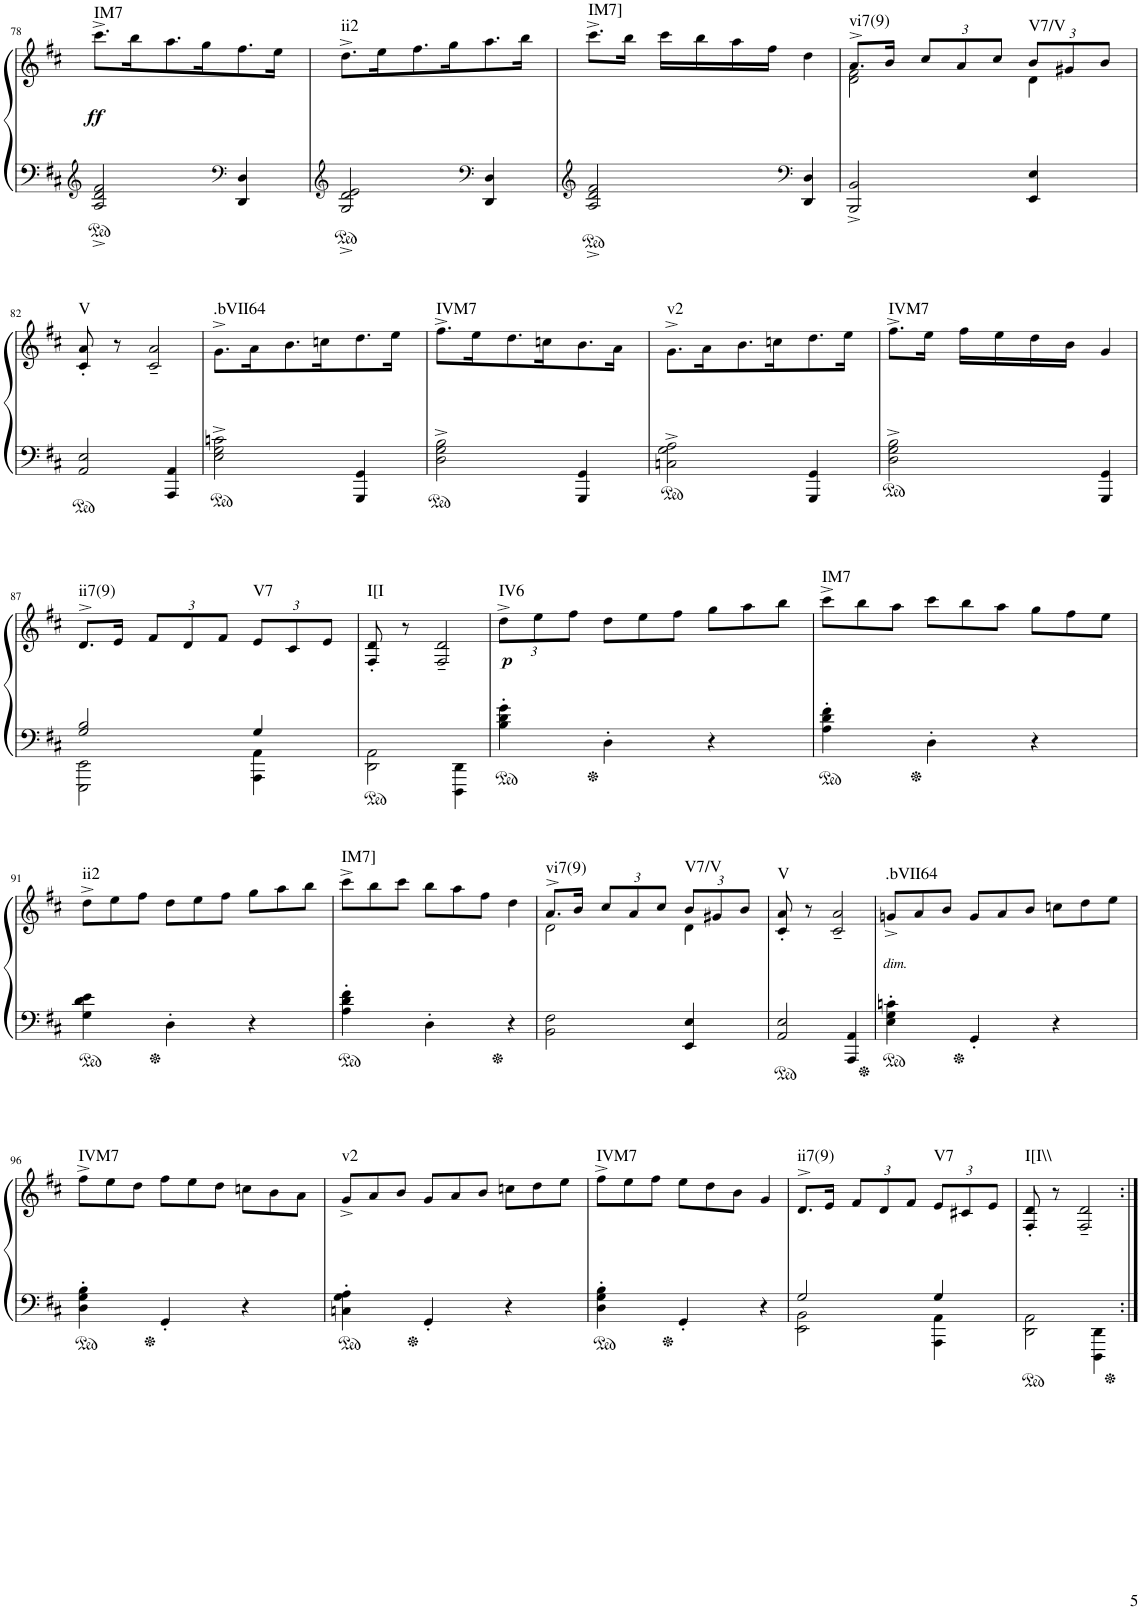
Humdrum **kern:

**kern	**kern	**dynam	**harte
*part1	*part1	*part1	*part1
*staff2	*staff1	*staff1/2	*
*I"Piano	*	*	*
*I'Pno.	*	*	*
!!LO:PB:g=z
*clefG2	*clefG2	*	*
*k[f#c#]	*k[f#c#]	*	*
*M3/4	*M3/4	*	*
=78	=78	=78	=78
!	!	!LO:DY:b	!LO:H:kt=IM7
2A/^ 2d/^ 2f#/^	8.ccc#^\L	ff	N
.	16bb\K	.	.
.	8.aa\	.	.
.	16gg\K	.	.
*clefF4	*	*	*
4DD/ 4D/	8.ff#\	.	.
.	16ee\Jk	.	.
=79	=79	=79	=79
*clefG2	*	*	*
!	!	!	!LO:H:kt=ii2
2G/^ 2d/^ 2e/^	8.dd^\L	.	N
.	16ee\K	.	.
.	8.ff#\	.	.
.	16gg\K	.	.
*clefF4	*	*	*
4DD/ 4D/	8.aa\	.	.
.	16bb\Jk	.	.
=80	=80	=80	=80
*clefG2	*	*	*
!	!	!	!LO:H:kt=IM7]
2A/^ 2d/^ 2f#/^	8.ccc#^\L	.	N
.	16bb\Jk	.	.
.	16ccc#\LL	.	.
.	16bb\	.	.
.	16aa\	.	.
.	16ff#\JJ	.	.
*clefF4	*	*	*
4DD/ 4D/	4dd\	.	.
=81	=81	=81	=81
*	*^	*	*
!	!	!	!	!LO:H:kt=vi7(9)
2BBB/^ 2BB/^	8.a^/L	2d\ 2f#\	.	N
.	16b/Jk	.	.	.
*	*Xbrackettup	*	*	*
.	12cc#/L	.	.	.
.	12a/	.	.	.
.	12cc#/J	.	.	.
!	!	!	!	!LO:H:kt=V7/V
4EE/ 4E/	12b/L	4d\	.	N
.	12g#X/	.	.	.
.	12b/J	.	.	.
*	*v	*v	*	*
!!LO:LB:g=z
=82	=82	=82	=82
!	!	!	!LO:H:kt=V
2AA/ 2E/	8c#/' 8a/'	.	N
.	8r	.	.
.	2c#/~ 2a/~	.	.
4AAA/ 4AA/	.	.	.
=83	=83	=83	=83
!	!	!	!LO:H:kt=.bVII64
2E\^ 2G\^ 2cn\^	8.g^\L	.	N
.	16a\K	.	.
.	8.b\	.	.
.	16ccn\K	.	.
4GGG/ 4GG/	8.dd\	.	.
.	16ee\Jk	.	.
=84	=84	=84	=84
!	!	!	!LO:H:kt=IVM7
2D\^ 2G\^ 2B\^	8.ff#^\L	.	N
.	16ee\K	.	.
.	8.dd\	.	.
.	16ccn\K	.	.
4GGG/ 4GG/	8.b\	.	.
.	16a\Jk	.	.
=85	=85	=85	=85
!	!	!	!LO:H:kt=v2
2Cn\^ 2G\^ 2A\^	8.g^\L	.	N
.	16a\K	.	.
.	8.b\	.	.
.	16ccn\K	.	.
4GGG/ 4GG/	8.dd\	.	.
.	16ee\Jk	.	.
=86	=86	=86	=86
!	!	!	!LO:H:kt=IVM7
2D\^ 2G\^ 2B\^	8.ff#^\L	.	N
.	16ee\Jk	.	.
.	16ff#\LL	.	.
.	16ee\	.	.
.	16dd\	.	.
.	16b\JJ	.	.
4GGG/ 4GG/	4g/	.	.
!!LO:LB:g=z
=87	=87	=87	=87
*^	*	*	*
!	!	!	!	!LO:H:kt=ii7(9)
2G/ 2B/	2EEE\ 2EE\	8.d^/L	.	N
.	.	16e/Jk	.	.
.	.	12f#/L	.	.
.	.	12d/	.	.
.	.	12f#/J	.	.
!	!	!	!	!LO:H:kt=V7
4G/	4AAA\ 4AA\	12e/L	.	N
.	.	12c#/	.	.
.	.	12e/J	.	.
*v	*v	*	*	*
=88	=88	=88	=88
!	!	!	!LO:H:kt=I[I
2DD\ 2AA\	8F#/' 8d/'	.	N
.	8r	.	.
.	2F#/~ 2d/~	.	.
4DDD\ 4DD\	.	.	.
=89	=89	=89	=89
!	!	!LO:DY:b	!LO:H:kt=IV6
4B\' 4d\' 4g\'	12dd^\L	p	N
.	12ee\	.	.
.	12ff#\J	.	.
*	*Xtuplet	*	*
4D'\	12dd\L	.	.
.	12ee\	.	.
.	12ff#\J	.	.
4r	12gg\L	.	.
.	12aa\	.	.
.	12bb\J	.	.
=90	=90	=90	=90
!	!	!	!LO:H:kt=IM7
4A\' 4d\' 4f#\'	12ccc#^\L	.	N
.	12bb\	.	.
.	12aa\J	.	.
4D'\	12ccc#\L	.	.
.	12bb\	.	.
.	12aa\J	.	.
4r	12gg\L	.	.
.	12ff#\	.	.
.	12ee\J	.	.
!!LO:LB:g=z
=91	=91	=91	=91
!	!	!	!LO:H:kt=ii2
4G\ 4d\ 4e\	12dd^\L	.	N
.	12ee\	.	.
.	12ff#\J	.	.
4D'\	12dd\L	.	.
.	12ee\	.	.
.	12ff#\J	.	.
4r	12gg\L	.	.
.	12aa\	.	.
.	12bb\J	.	.
=92	=92	=92	=92
!	!	!	!LO:H:kt=IM7]
4A\' 4d\' 4f#\'	12ccc#^\L	.	N
.	12bb\	.	.
.	12ccc#\J	.	.
4D'\	12bb\L	.	.
.	12aa\	.	.
.	12ff#\J	.	.
4r	4dd\	.	.
=93	=93	=93	=93
*	*^	*	*
!	!	!	!	!LO:H:kt=vi7(9)
2BB\ 2F#\	8.a^/L	2d\	.	N
.	16b/Jk	.	.	.
*	*tuplet	*	*	*
.	12cc#/L	.	.	.
.	12a/	.	.	.
.	12cc#/J	.	.	.
!	!	!	!	!LO:H:kt=V7/V
4EE/ 4E/	12b/L	4d\	.	N
.	12g#X/	.	.	.
.	12b/J	.	.	.
*	*v	*v	*	*
=94	=94	=94	=94
!	!	!	!LO:H:kt=V
2AA/ 2E/	8c#/' 8a/'	.	N
.	8r	.	.
.	2c#/~ 2a/~	.	.
4AAA/ 4AA/	.	.	.
=95	=95	=95	=95
*	*Xtuplet	*	*
!	!LO:TX:b:i:t=dim.	!	!LO:H:kt=.bVII64
4E\' 4G\' 4cn\'	12gn^/L	.	N
.	12a/	.	.
.	12b/J	.	.
4GG'/	12g/L	.	.
.	12a/	.	.
.	12b/J	.	.
4r	12ccn\L	.	.
.	12dd\	.	.
.	12ee\J	.	.
!!LO:LB:g=z
=96	=96	=96	=96
!	!	!	!LO:H:kt=IVM7
4D\' 4G\' 4B\'	12ff#^\L	.	N
.	12ee\	.	.
.	12dd\J	.	.
4GG'/	12ff#\L	.	.
.	12ee\	.	.
.	12dd\J	.	.
4r	12ccn\L	.	.
.	12b\	.	.
.	12a\J	.	.
=97	=97	=97	=97
!	!	!	!LO:H:kt=v2
4Cn\' 4G\' 4A\'	12g^/L	.	N
.	12a/	.	.
.	12b/J	.	.
4GG'/	12g/L	.	.
.	12a/	.	.
.	12b/J	.	.
4r	12ccn\L	.	.
.	12dd\	.	.
.	12ee\J	.	.
=98	=98	=98	=98
!	!	!	!LO:H:kt=IVM7
4D\' 4G\' 4B\'	12ff#^\L	.	N
.	12ee\	.	.
.	12ff#\J	.	.
4GG'/	12ee\L	.	.
.	12dd\	.	.
.	12b\J	.	.
4r	4g/	.	.
=99	=99	=99	=99
*^	*	*	*
!	!	!	!	!LO:H:kt=ii7(9)
2G/	2EE\ 2BB\	8.d^/L	.	N
.	.	16e/Jk	.	.
*	*	*tuplet	*	*
.	.	12f#/L	.	.
.	.	12d/	.	.
.	.	12f#/J	.	.
!	!	!	!	!LO:H:kt=V7
4G/	4AAA\ 4AA\	12e/L	.	N
.	.	12c#X/	.	.
.	.	12e/J	.	.
*v	*v	*	*	*
=100	=100	=100	=100
!	!	!	!LO:H:kt=I[I\\
2DD\ 2AA\	8F#/' 8d/'	.	N
.	8r	.	.
.	2F#/~ 2d/~	.	.
4DDD\ 4DD\	.	.	.
=:|!	=:|!	=:|!	=:|!
*-	*-	*-	*-
